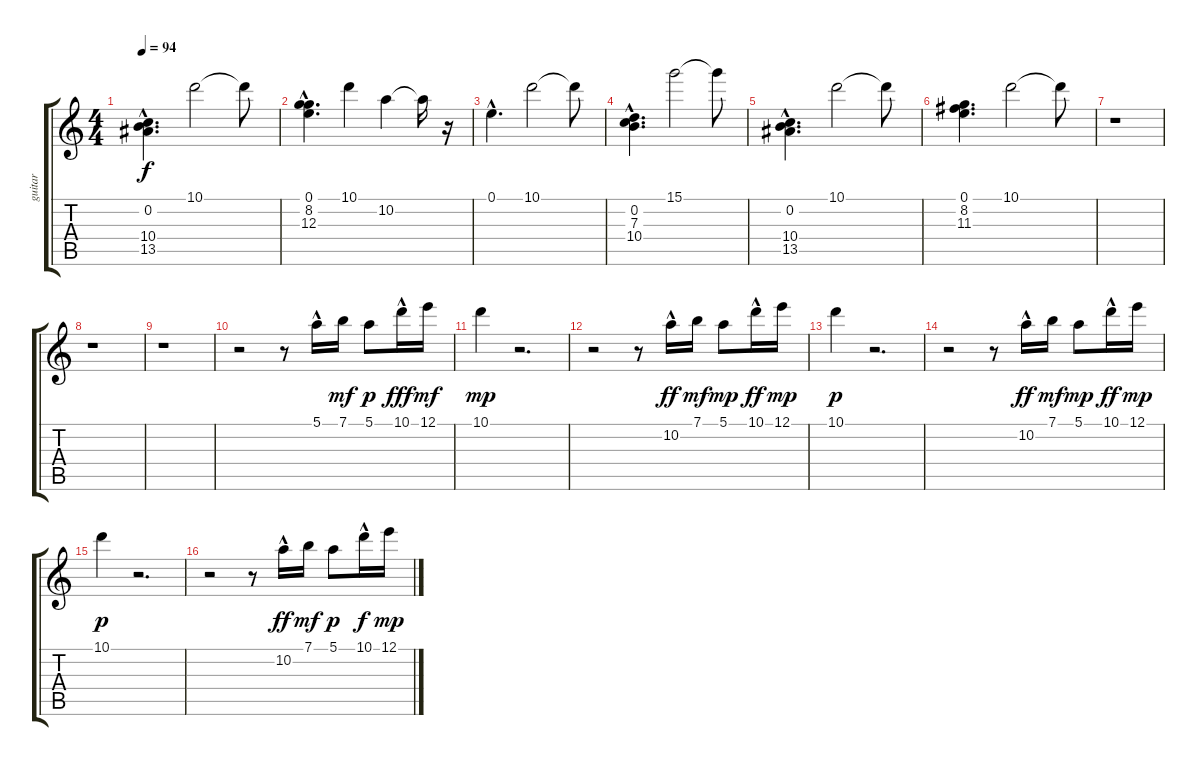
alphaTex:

\track ("guitar" "guitar") {instrument acousticguitarsteel}
\staff {score tabs}
\tuning (E4 B3 G3 D3 A2 E2) {hide}
\ts (4 4)
\tempo 94
\clef g2
\ks c
(0.2{hac} 10.4{hac} 13.5{hac}).4{d dy f} 10.1.2 10.1{t}.8 |
(0.1 8.2{hac} 12.3{hac}).4{d} 10.1.4 10.2.4 10.2{t}.16 r.16 |
0.1{hac}.4{d} 10.1.2 10.1{t}.8 |
(0.2{hac} 7.3{hac} 10.4{hac}).4{d} 15.1.2 15.1{t}.8 |
(0.2{hac} 10.4{hac} 13.5{hac}).4{d} 10.1.2 10.1{t}.8 |
(0.1 8.2 11.3).4{d} 10.1.2 10.1{t}.8 |
r.1 |
r.1 |
r.1 |
r.2 r.8 5.1{hac}.16{volume 6} 7.1.16{dy mf} 5.1.8{dy p} 10.1{hac}.16{dy fff} 12.1.16{dy mf} |
10.1.4{dy mp} r.2{d} |
r.2 r.8 10.2{hac}.16{dy ff} 7.1.16{dy mf} 5.1.8{dy mp} 10.1{hac}.16{dy ff} 12.1.16{dy mp} |
10.1.4{dy p} r.2{d} |
r.2 r.8 10.2{hac}.16{dy ff} 7.1.16{dy mf} 5.1.8{dy mp} 10.1{hac}.16{dy ff} 12.1.16{dy mp} |
10.1.4{dy p} r.2{d} |
r.2 r.8 10.2{hac}.16{dy ff} 7.1.16{dy mf} 5.1.8{dy p} 10.1{hac}.16{dy f} 12.1.16{dy mp}
